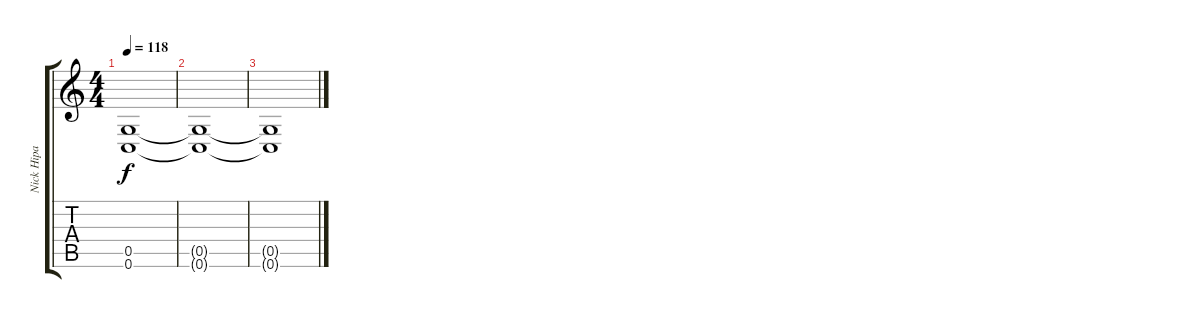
\track ("Nick Hipa (Guitar)" "Nick Hipa ") {instrument distortionguitar}
\staff {score tabs}
\tuning (D4 A3 F3 C3 G2 C2) {hide}
\ts (4 4)
\tempo 118
\clef g2
\ks c
(0.5{t} 0.6{t}).1{dy f} |
(0.5{t} 0.6{t}).1 |
(0.5{t} 0.6{t}).1
